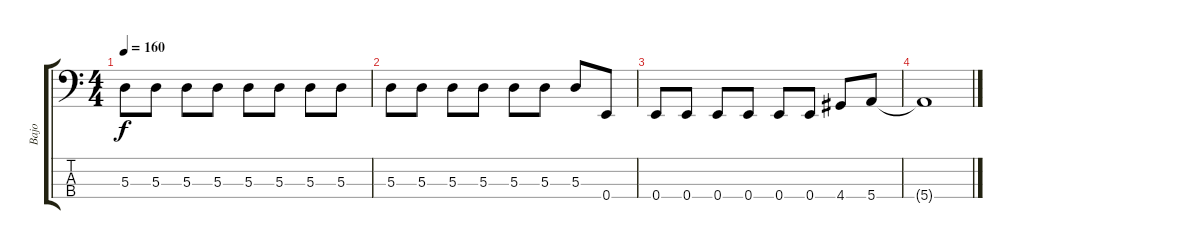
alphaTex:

\track ("Bajo" "Bajo") {instrument electricbassfinger}
\staff {score tabs}
\tuning (G2 D2 A1 E1) {hide}
\ts (4 4)
\tempo 160
\clef f4
\ks c
5.3.8{dy f} 5.3.8 5.3.8 5.3.8 5.3.8 5.3.8 5.3.8 5.3.8 |
5.3.8 5.3.8 5.3.8 5.3.8 5.3.8 5.3.8 5.3.8 0.4.8 |
0.4.8 0.4.8 0.4.8 0.4.8 0.4.8 0.4.8 4.4.8 5.4.8 |
5.4{t}.1
